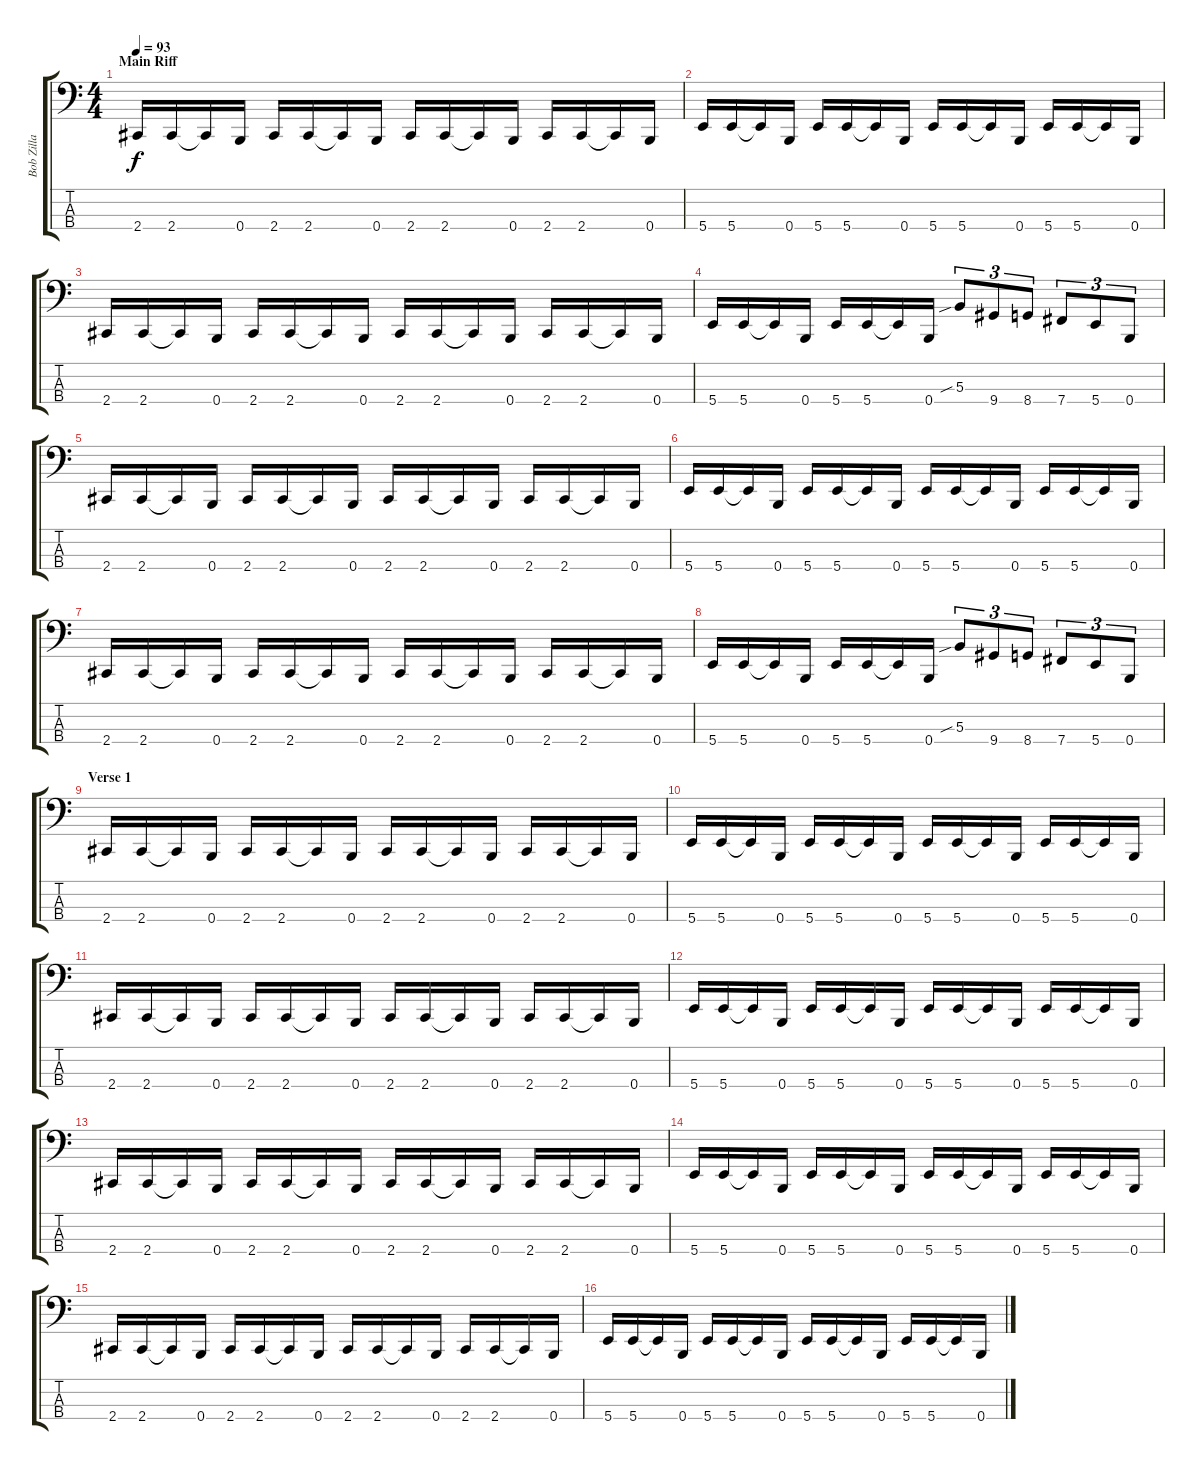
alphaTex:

\track ("Bob Zilla" "Bob Zilla") {instrument electricbassfinger}
\staff {score tabs}
\tuning (E2 B1 Gb1 B0) {hide}
\ts (4 4)
\section ("" "Main Riff")
\tempo 93
\clef f4
\ks c
2.4.16{dy f volume 16} 2.4.16 2.4{t}.16 0.4.16 2.4.16 2.4.16 2.4{t}.16 0.4.16 2.4.16 2.4.16 2.4{t}.16 0.4.16 2.4.16 2.4.16 2.4{t}.16 0.4.16 |
5.4.16 5.4.16 5.4{t}.16 0.4.16 5.4.16 5.4.16 5.4{t}.16 0.4.16 5.4.16 5.4.16 5.4{t}.16 0.4.16 5.4.16 5.4.16 5.4{t}.16 0.4.16 |
2.4.16 2.4.16 2.4{t}.16 0.4.16 2.4.16 2.4.16 2.4{t}.16 0.4.16 2.4.16 2.4.16 2.4{t}.16 0.4.16 2.4.16 2.4.16 2.4{t}.16 0.4.16 |
5.4.16 5.4.16 5.4{t}.16 0.4.16 5.4.16 5.4.16 5.4{t}.16 0.4.16 5.3{sib}.8{tu (3 2)} 9.4.8{tu (3 2)} 8.4.8{tu (3 2)} 7.4.8{tu (3 2)} 5.4.8{tu (3 2)} 0.4.8{tu (3 2)} |
2.4.16 2.4.16 2.4{t}.16 0.4.16 2.4.16 2.4.16 2.4{t}.16 0.4.16 2.4.16 2.4.16 2.4{t}.16 0.4.16 2.4.16 2.4.16 2.4{t}.16 0.4.16 |
5.4.16 5.4.16 5.4{t}.16 0.4.16 5.4.16 5.4.16 5.4{t}.16 0.4.16 5.4.16 5.4.16 5.4{t}.16 0.4.16 5.4.16 5.4.16 5.4{t}.16 0.4.16 |
2.4.16 2.4.16 2.4{t}.16 0.4.16 2.4.16 2.4.16 2.4{t}.16 0.4.16 2.4.16 2.4.16 2.4{t}.16 0.4.16 2.4.16 2.4.16 2.4{t}.16 0.4.16 |
5.4.16 5.4.16 5.4{t}.16 0.4.16 5.4.16 5.4.16 5.4{t}.16 0.4.16 5.3{sib}.8{tu (3 2)} 9.4.8{tu (3 2)} 8.4.8{tu (3 2)} 7.4.8{tu (3 2)} 5.4.8{tu (3 2)} 0.4.8{tu (3 2)} |
\section ("" "Verse 1")
2.4.16{volume 14} 2.4.16 2.4{t}.16 0.4.16 2.4.16 2.4.16 2.4{t}.16 0.4.16 2.4.16 2.4.16 2.4{t}.16 0.4.16 2.4.16 2.4.16 2.4{t}.16 0.4.16 |
5.4.16 5.4.16 5.4{t}.16 0.4.16 5.4.16 5.4.16 5.4{t}.16 0.4.16 5.4.16 5.4.16 5.4{t}.16 0.4.16 5.4.16 5.4.16 5.4{t}.16 0.4.16 |
2.4.16 2.4.16 2.4{t}.16 0.4.16 2.4.16 2.4.16 2.4{t}.16 0.4.16 2.4.16 2.4.16 2.4{t}.16 0.4.16 2.4.16 2.4.16 2.4{t}.16 0.4.16 |
5.4.16 5.4.16 5.4{t}.16 0.4.16 5.4.16 5.4.16 5.4{t}.16 0.4.16 5.4.16 5.4.16 5.4{t}.16 0.4.16 5.4.16 5.4.16 5.4{t}.16 0.4.16 |
2.4.16 2.4.16 2.4{t}.16 0.4.16 2.4.16 2.4.16 2.4{t}.16 0.4.16 2.4.16 2.4.16 2.4{t}.16 0.4.16 2.4.16 2.4.16 2.4{t}.16 0.4.16 |
5.4.16 5.4.16 5.4{t}.16 0.4.16 5.4.16 5.4.16 5.4{t}.16 0.4.16 5.4.16 5.4.16 5.4{t}.16 0.4.16 5.4.16 5.4.16 5.4{t}.16 0.4.16 |
2.4.16 2.4.16 2.4{t}.16 0.4.16 2.4.16 2.4.16 2.4{t}.16 0.4.16 2.4.16 2.4.16 2.4{t}.16 0.4.16 2.4.16 2.4.16 2.4{t}.16 0.4.16 |
5.4.16 5.4.16 5.4{t}.16 0.4.16 5.4.16 5.4.16 5.4{t}.16 0.4.16 5.4.16 5.4.16 5.4{t}.16 0.4.16 5.4.16 5.4.16 5.4{t}.16 0.4.16
